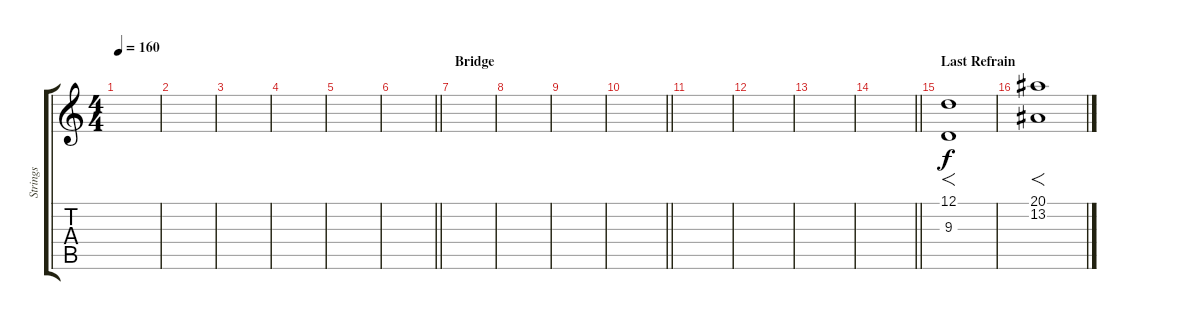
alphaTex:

\track ("Strings " "Strings ") {instrument stringensemble1}
\staff {score tabs}
\tuning (D4 A3 F3 C3 G2 D2) {hide}
\ts (4 4)
\tempo 160
\clef g2
\ks c
|
|
|
|
|
\barLineRight lightlight
|
\section ("" "Bridge")
|
|
|
\barLineRight lightlight
|
|
|
|
\barLineRight lightlight
|
\section ("" "Last Refrain")
(12.1 9.3).1{f volume 16} |
(20.1 13.2).1{f}
